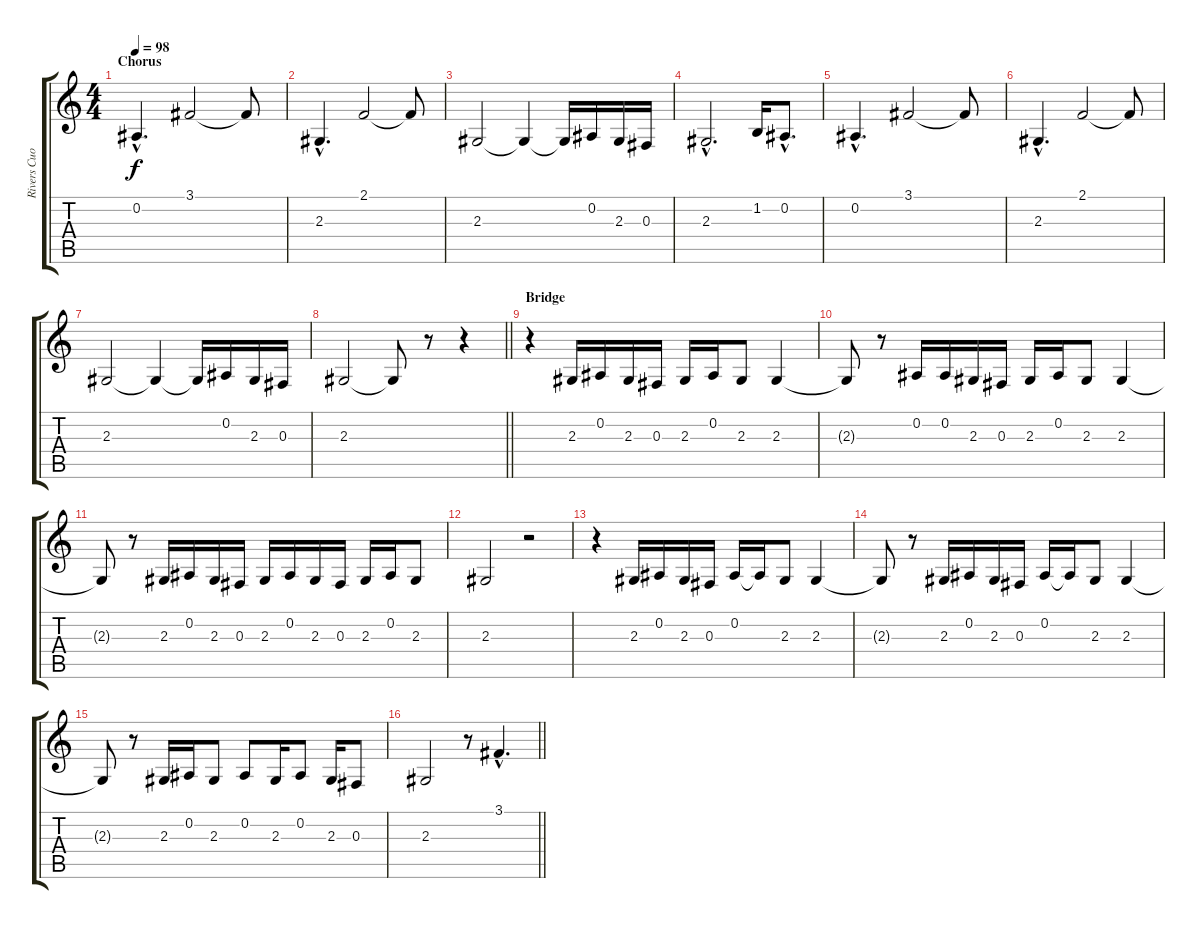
\track ("Rivers Cuomo - Vocals" "Rivers Cuo") {instrument altosax}
\staff {score tabs}
\tuning (Eb4 Bb3 Gb3 Db3 Ab2 Eb2) {hide}
\ts (4 4)
\section ("" "Chorus")
\tempo 98
\clef g2
\ks c
0.2{hac}.4{d dy f} 3.1.2 3.1{t}.8 |
2.3{hac}.4{d} 2.1.2 2.1{t}.8 |
2.3.2 2.3{t}.4 2.3{t}.16 0.2.16 2.3.16 0.3.16 |
2.3{hac}.2{d} 1.2.16 0.2{hac}.8{d} |
0.2{hac}.4{d} 3.1.2 3.1{t}.8 |
2.3{hac}.4{d} 2.1.2 2.1{t}.8 |
2.3.2 2.3{t}.4 2.3{t}.16 0.2.16 2.3.16 0.3.16 |
\barLineRight lightlight
2.3.2 2.3{t}.8 r.8 r.4 |
\section ("" "Bridge")
r.4 2.3.16 0.2.16 2.3.16 0.3.16 2.3.16 0.2.16 2.3.8 2.3.4 |
2.3{t}.8 r.8 0.2.16 0.2.16 2.3.16 0.3.16 2.3.16 0.2.16 2.3.8 2.3.4 |
2.3{t}.8 r.8 2.3.16 0.2.16 2.3.16 0.3.16 2.3.16 0.2.16 2.3.16 0.3.16 2.3.16 0.2.16 2.3.8 |
2.3.2 r.2 |
r.4 2.3.16 0.2.16 2.3.16 0.3.16 0.2.16 0.2{t}.16 2.3.8 2.3.4 |
2.3{t}.8 r.8 2.3.16 0.2.16 2.3.16 0.3.16 0.2.16 0.2{t}.16 2.3.8 2.3.4 |
2.3{t}.8 r.8 2.3.16 0.2.16 2.3.8 0.2.8 2.3.16 0.2.8 2.3.16 0.3.8 |
\barLineRight lightlight
2.3.2 r.8 3.1{hac}.4{d}
